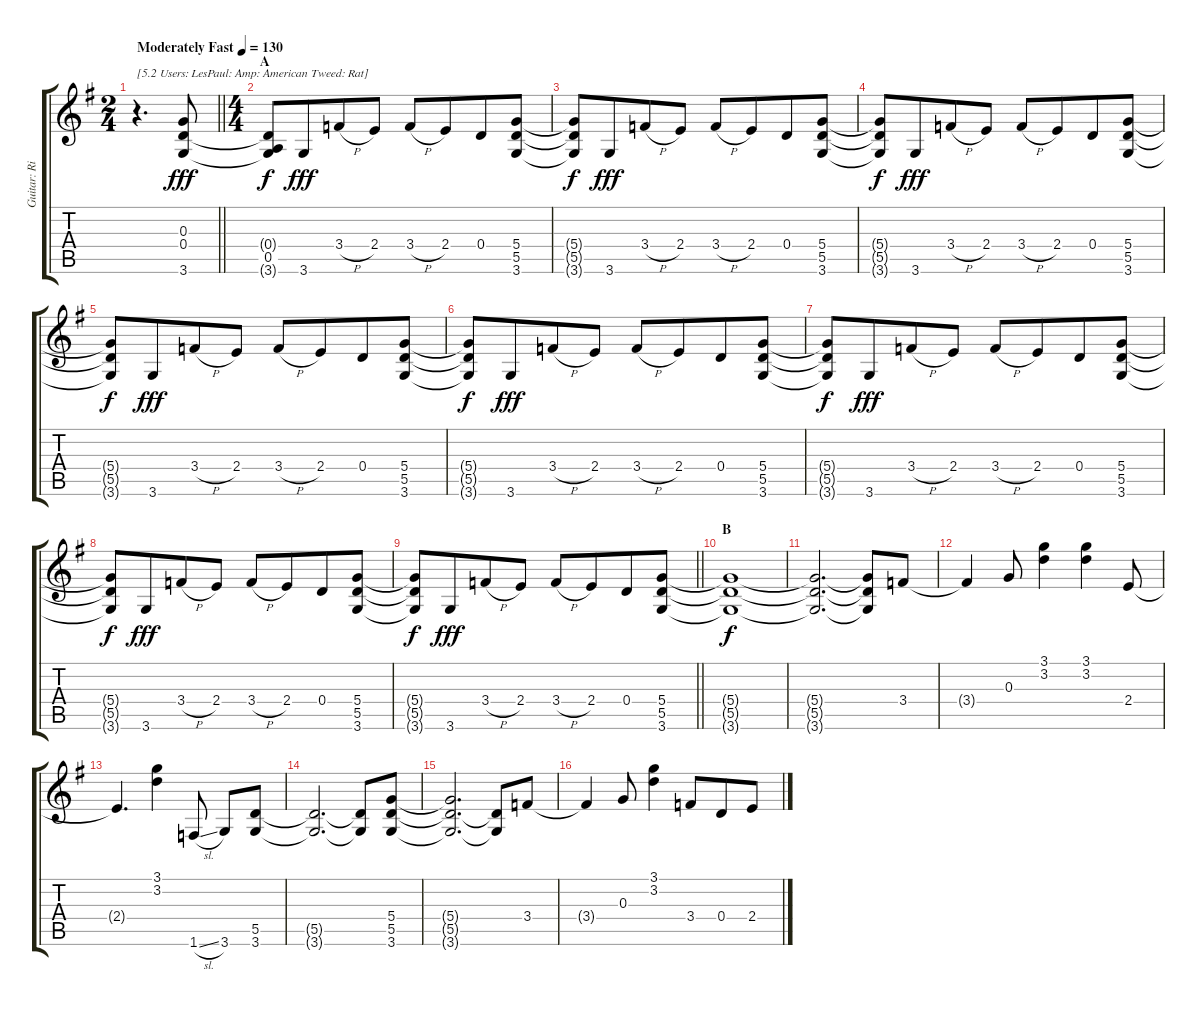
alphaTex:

\track ("Guitar: Ritchie" "Guitar: Ri") {instrument distortionguitar}
\staff {score tabs}
\tuning (E4 B3 G3 D3 A2 E2) {hide}
\ts (2 4)
\tempo (130 "Moderately Fast")
\clef g2
\barLineRight lightlight
\ks g
r.4{d txt "[5.2 Users: LesPaul: Amp: American Tweed: Rat]" dy fff instrument distortionguitar} (0.3 0.4 3.6).8 |
\ts (4 4)
\section ("" "A")
(0.4{t} 0.5 3.6{t}).8{dy f} 3.6.8{dy fff beam merge} 3.4{h}.8 2.4.8 3.4{h}.8 2.4.8{beam merge} 0.4.8 (5.4 5.5 3.6).8 |
(5.4{t} 5.5{t} 3.6{t}).8{dy f} 3.6.8{dy fff beam merge} 3.4{h}.8 2.4.8 3.4{h}.8 2.4.8{beam merge} 0.4.8 (5.4 5.5 3.6).8 |
(5.4{t} 5.5{t} 3.6{t}).8{dy f} 3.6.8{dy fff beam merge} 3.4{h}.8 2.4.8 3.4{h}.8 2.4.8{beam merge} 0.4.8 (5.4 5.5 3.6).8 |
(5.4{t} 5.5{t} 3.6{t}).8{dy f} 3.6.8{dy fff beam merge} 3.4{h}.8 2.4.8 3.4{h}.8 2.4.8{beam merge} 0.4.8 (5.4 5.5 3.6).8 |
(5.4{t} 5.5{t} 3.6{t}).8{dy f} 3.6.8{dy fff beam merge} 3.4{h}.8 2.4.8 3.4{h}.8 2.4.8{beam merge} 0.4.8 (5.4 5.5 3.6).8 |
(5.4{t} 5.5{t} 3.6{t}).8{dy f} 3.6.8{dy fff beam merge} 3.4{h}.8 2.4.8 3.4{h}.8 2.4.8{beam merge} 0.4.8 (5.4 5.5 3.6).8 |
(5.4{t} 5.5{t} 3.6{t}).8{dy f} 3.6.8{dy fff beam merge} 3.4{h}.8 2.4.8 3.4{h}.8 2.4.8{beam merge} 0.4.8 (5.4 5.5 3.6).8 |
\barLineRight lightlight
(5.4{t} 5.5{t} 3.6{t}).8{dy f} 3.6.8{dy fff beam merge} 3.4{h}.8 2.4.8 3.4{h}.8 2.4.8{beam merge} 0.4.8 (5.4 5.5 3.6).8 |
\section ("" "B")
(5.4{t} 5.5{t} 3.6{t}).1{dy f} |
(5.4{t} 5.5{t} 3.6{t}).2{d} (5.4{t} 5.5{t} 3.6{t}).8 3.4.8 |
3.4{t}.4 0.3.8 (3.1 3.2).4 (3.1 3.2).4 2.4.8 |
2.4{t}.4{d} (3.1 3.2).4 1.6{sl}.8 3.6.8 (5.5 3.6).8 |
(5.5{t} 3.6{t}).2{d} (5.5{t} 3.6{t}).8 (5.4 5.5 3.6).8 |
(5.4{t} 5.5{t} 3.6{t}).2{d} (5.5{t} 3.6{t}).8 3.4.8 |
3.4{t}.4 0.3.8 (3.1 3.2).4 3.4.8{beam merge} 0.4.8 2.4.8
